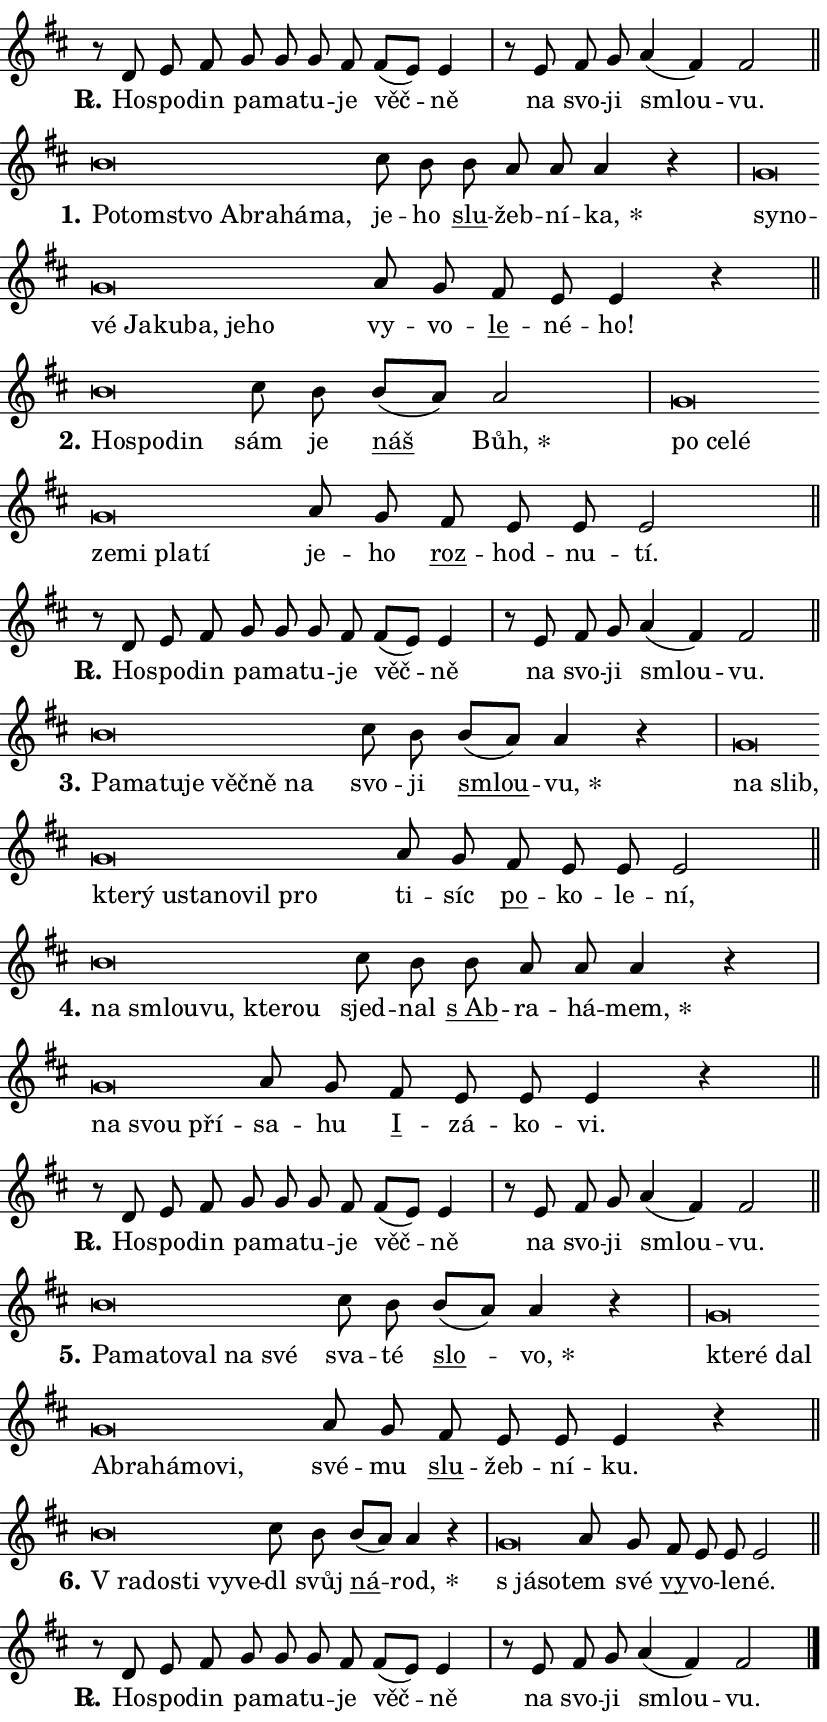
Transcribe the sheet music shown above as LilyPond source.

\version "2.24.0"
\header { tagline = "" }
\paper {
  indent = 0\cm
  top-margin = 0\cm
  right-margin = 0.13\cm % to fit lyric hyphens
  bottom-margin = 0\cm
  left-margin = 0\cm
  paper-width = 14\cm
  page-breaking = #ly:one-page-breaking
  system-system-spacing.basic-distance = #11
  score-system-spacing.basic-distance = #11
  ragged-last = ##f
}


%% Author: Thomas Morley
%% https://lists.gnu.org/archive/html/lilypond-user/2020-05/msg00002.html
#(define (line-position grob)
"Returns position of @var[grob} in current system:
   @code{'start}, if at first time-step
   @code{'end}, if at last time-step
   @code{'middle} otherwise
"
  (let* ((col (ly:item-get-column grob))
         (ln (ly:grob-object col 'left-neighbor))
         (rn (ly:grob-object col 'right-neighbor))
         (col-to-check-left (if (ly:grob? ln) ln col))
         (col-to-check-right (if (ly:grob? rn) rn col))
         (break-dir-left
           (and
             (ly:grob-property col-to-check-left 'non-musical #f)
             (ly:item-break-dir col-to-check-left)))
         (break-dir-right
           (and
             (ly:grob-property col-to-check-right 'non-musical #f)
             (ly:item-break-dir col-to-check-right))))
        (cond ((eqv? 1 break-dir-left) 'start)
              ((eqv? -1 break-dir-right) 'end)
              (else 'middle))))

#(define (tranparent-at-line-position vctor)
  (lambda (grob)
  "Relying on @code{line-position} select the relevant enry from @var{vctor}.
Used to determine transparency,"
    (case (line-position grob)
      ((end) (not (vector-ref vctor 0)))
      ((middle) (not (vector-ref vctor 1)))
      ((start) (not (vector-ref vctor 2))))))

noteHeadBreakVisibility =
#(define-music-function (break-visibility)(vector?)
"Makes @code{NoteHead}s transparent relying on @var{break-visibility}"
#{
  \override NoteHead.transparent =
    #(tranparent-at-line-position break-visibility)
#})

#(define delete-ledgers-for-transparent-note-heads
  (lambda (grob)
    "Reads whether a @code{NoteHead} is transparent.
If so this @code{NoteHead} is removed from @code{'note-heads} from
@var{grob}, which is supposed to be @code{LedgerLineSpanner}.
As a result ledgers are not printed for this @code{NoteHead}"
    (let* ((nhds-array (ly:grob-object grob 'note-heads))
           (nhds-list
             (if (ly:grob-array? nhds-array)
                 (ly:grob-array->list nhds-array)
                 '()))
           ;; Relies on the transparent-property being done before
           ;; Staff.LedgerLineSpanner.after-line-breaking is executed.
           ;; This is fragile ...
           (to-keep
             (remove
               (lambda (nhd)
                 (ly:grob-property nhd 'transparent #f))
               nhds-list)))
      ;; TODO find a better method to iterate over grob-arrays, similiar
      ;; to filter/remove etc for lists
      ;; For now rebuilt from scratch
      (set! (ly:grob-object grob 'note-heads)  '())
      (for-each
        (lambda (nhd)
          (ly:pointer-group-interface::add-grob grob 'note-heads nhd))
        to-keep))))

squashNotes = {
  \override NoteHead.X-extent = #'(-0.2 . 0.2)
  \override NoteHead.Y-extent = #'(-0.75 . 0)
  \override NoteHead.stencil =
    #(lambda (grob)
       (let ((pos (ly:grob-property grob 'staff-position)))
         (begin
           (if (< pos -7) (display "ERROR: Lower brevis then expected\n") (display ""))
           (if (<= pos -6) ly:text-interface::print ly:note-head::print))))
}
unSquashNotes = {
  \revert NoteHead.X-extent
  \revert NoteHead.Y-extent
  \revert NoteHead.stencil
}

hideNotes = \noteHeadBreakVisibility #begin-of-line-visible
unHideNotes = \noteHeadBreakVisibility #all-visible

% work-around for resetting accidentals
% https://lilypond.org/doc/v2.23/Documentation/notation/displaying-rhythms#unmetered-music
cadenzaMeasure = {
  \cadenzaOff
  \partial 1024 s1024
  \cadenzaOn
}

#(define-markup-command (accent layout props text) (markup?)
  "Underline accented syllable"
  (interpret-markup layout props
    #{\markup \override #'(offset . 4.3) \underline { #text }#}))

responsum = \markup \concat {
  "R" \hspace #-1.05 \path #0.1 #'((moveto 0 0.07) (lineto 0.9 0.8)) \hspace #0.05 "."
}

spaceSize = #0.6828661417322834 % exact space size for TeX Gyre Schola

\layout {
  \context {
    \Staff
    \remove "Time_signature_engraver"
    \override LedgerLineSpanner.after-line-breaking = #delete-ledgers-for-transparent-note-heads
  }
  \context {
    \Lyrics {
      \override LyricSpace.minimum-distance = \spaceSize
      \override LyricText.font-name = #"TeX Gyre Schola"
      \override LyricText.font-size = 1
      \override StanzaNumber.font-name = #"TeX Gyre Schola Bold"
      \override StanzaNumber.font-size = 1
    }
  }
  \context {
    \Score 
    \override NoteHead.text =
      #(lambda (grob) 
        (let ((pos (ly:grob-property grob 'staff-position)))
          #{\markup {
            \combine
              \halign #-0.55 \raise #(if (= pos -6) 0 0.5) \override #'(thickness . 2) \draw-line #'(3.2 . 0)
              \musicglyph "noteheads.sM1"
          }#}))
  }
}

% magnetic-lyrics.ily
%
%   written by
%     Jean Abou Samra <jean@abou-samra.fr>
%     Werner Lemberg <wl@gnu.org>
%
%   adapted by
%     Jiri Hon <jiri.hon@gmail.com>
%
% Version 2022-Apr-15

% https://www.mail-archive.com/lilypond-user@gnu.org/msg149350.html

#(define (Left_hyphen_pointer_engraver context)
   "Collect syllable-hyphen-syllable occurrences in lyrics and store
them in properties.  This engraver only looks to the left.  For
example, if the lyrics input is @code{foo -- bar}, it does the
following.

@itemize @bullet
@item
Set the @code{text} property of the @code{LyricHyphen} grob between
@q{foo} and @q{bar} to @code{foo}.

@item
Set the @code{left-hyphen} property of the @code{LyricText} grob with
text @q{foo} to the @code{LyricHyphen} grob between @q{foo} and
@q{bar}.
@end itemize

Use this auxiliary engraver in combination with the
@code{lyric-@/text::@/apply-@/magnetic-@/offset!} hook."
   (let ((hyphen #f)
         (text #f))
     (make-engraver
      (acknowledgers
       ((lyric-syllable-interface engraver grob source-engraver)
        (set! text grob)))
      (end-acknowledgers
       ((lyric-hyphen-interface engraver grob source-engraver)
        ;(when (not (grob::has-interface grob 'lyric-space-interface))
          (set! hyphen grob)));)
      ((stop-translation-timestep engraver)
       (when (and text hyphen)
         (ly:grob-set-object! text 'left-hyphen hyphen))
       (set! text #f)
       (set! hyphen #f)))))

#(define (lyric-text::apply-magnetic-offset! grob)
   "If the space between two syllables is less than the value in
property @code{LyricText@/.details@/.squash-threshold}, move the right
syllable to the left so that it gets concatenated with the left
syllable.

Use this function as a hook for
@code{LyricText@/.after-@/line-@/breaking} if the
@code{Left_@/hyphen_@/pointer_@/engraver} is active."
   (let ((hyphen (ly:grob-object grob 'left-hyphen #f)))
     (when hyphen
       (let ((left-text (ly:spanner-bound hyphen LEFT)))
         (when (grob::has-interface left-text 'lyric-syllable-interface)
           (let* ((common (ly:grob-common-refpoint grob left-text X))
                  (this-x-ext (ly:grob-extent grob common X))
                  (left-x-ext
                   (begin
                     ;; Trigger magnetism for left-text.
                     (ly:grob-property left-text 'after-line-breaking)
                     (ly:grob-extent left-text common X)))
                  ;; `delta` is the gap width between two syllables.
                  (delta (- (interval-start this-x-ext)
                            (interval-end left-x-ext)))
                  (details (ly:grob-property grob 'details))
                  (threshold (assoc-get 'squash-threshold details 0.2)))
             (when (< delta threshold)
               (let* (;; We have to manipulate the input text so that
                      ;; ligatures crossing syllable boundaries are not
                      ;; disabled.  For languages based on the Latin
                      ;; script this is essentially a beautification.
                      ;; However, for non-Western scripts it can be a
                      ;; necessity.
                      (lt (ly:grob-property left-text 'text))
                      (rt (ly:grob-property grob 'text))
                      (is-space (grob::has-interface hyphen 'lyric-space-interface))
                      (space (if is-space " " ""))
                      (extra-delta (if is-space spaceSize 0))
                      ;; Append new syllable.
                      (ltrt-space (if (and (string? lt) (string? rt))
                                (string-append lt space rt)
                                (make-concat-markup (list lt space rt))))
                      ;; Right-align `ltrt` to the right side.
                      (ltrt-space-markup (grob-interpret-markup
                               grob
                               (make-translate-markup
                                (cons (interval-length this-x-ext) 0)
                                (make-right-align-markup ltrt-space)))))
                 (begin
                   ;; Don't print `left-text`.
                   (ly:grob-set-property! left-text 'stencil #f)
                   ;; Set text and stencil (which holds all collected
                   ;; syllables so far) and shift it to the left.
                   (ly:grob-set-property! grob 'text ltrt-space)
                   (ly:grob-set-property! grob 'stencil ltrt-space-markup)
                   (ly:grob-translate-axis! grob (- (- delta extra-delta)) X))))))))))


#(define (lyric-hyphen::displace-bounds-first grob)
   ;; Make very sure this callback isn't triggered too early.
   (let ((left (ly:spanner-bound grob LEFT))
         (right (ly:spanner-bound grob RIGHT)))
     (ly:grob-property left 'after-line-breaking)
     (ly:grob-property right 'after-line-breaking)
     (ly:lyric-hyphen::print grob)))

squashThreshold = #0.4

\layout {
  \context {
    \Lyrics
    \consists #Left_hyphen_pointer_engraver
    \override LyricText.after-line-breaking =
      #lyric-text::apply-magnetic-offset!
    \override LyricHyphen.stencil = #lyric-hyphen::displace-bounds-first
    \override LyricText.details.squash-threshold = \squashThreshold
    \override LyricHyphen.minimum-distance = 0
    \override LyricHyphen.minimum-length = \squashThreshold
  }
}

squashText = \override LyricText.details.squash-threshold = 9999
unSquashText = \override LyricText.details.squash-threshold = \squashThreshold

leftText = \override LyricText.self-alignment-X = #LEFT
unLeftText = \revert LyricText.self-alignment-X

starOffset = #(lambda (grob) 
                (let ((x_offset (ly:self-alignment-interface::aligned-on-x-parent grob)))
                  (if (= x_offset 0) 0 (+ x_offset 1.2))))

star = #(define-music-function (syllable)(string?)
"Append star separator at the end of a syllable"
#{
  \once \override LyricText.X-offset = #starOffset
  \lyricmode { \markup {
    #syllable
    \override #'((font-name . "TeX Gyre Schola Bold")) \hspace #0.2 \lower #0.65 \larger "*"
  } }
#})

starAccent = #(define-music-function (syllable)(string?)
"Append star separator at the end of a syllable and make accent"
#{
  \once \override LyricText.X-offset = #starOffset
  \lyricmode { \markup {
    \accent #syllable
    \override #'((font-name . "TeX Gyre Schola Bold")) \hspace #0.2 \lower #0.65 \larger "*"
  } }
#})

breath = #(define-music-function (syllable)(string?)
"Append breathing indicator at the end of a syllable"
#{
  \lyricmode { \markup { #syllable "+" } }
#})

optionalBreath = #(define-music-function (syllable)(string?)
"Append optional breathing indicator at the end of a syllable"
#{
  \lyricmode { \markup { #syllable "(+)" } }
#})


\score {
    <<
        \new Voice = "melody" { \cadenzaOn \key d \major \relative { r8 d' e fis g g g fis \bar "" fis[( e)] e4 \cadenzaMeasure \bar "|" r8 e fis g \bar "" a4( fis) fis2 \cadenzaMeasure \bar "||" \break } }
        \new Lyrics \lyricsto "melody" { \lyricmode { \set stanza = \responsum
Ho -- spo -- din pa -- ma -- tu -- je věč -- ně na svo -- ji smlou -- vu. } }
    >>
    \layout {}
}

\score {
    <<
        \new Voice = "melody" { \cadenzaOn \key d \major \relative { \squashNotes b'\breve*1/16 \hideNotes \breve*1/16 \bar "" \breve*1/16 \bar "" \breve*1/16 \bar "" \breve*1/16 \bar "" \breve*1/16 \breve*1/16 \bar "" \unHideNotes \unSquashNotes cis8 b \bar "" b a a a4 r \cadenzaMeasure \bar "|" \squashNotes g\breve*1/16 \hideNotes \breve*1/16 \bar "" \breve*1/16 \bar "" \breve*1/16 \bar "" \breve*1/16 \bar "" \breve*1/16 \bar "" \breve*1/16 \breve*1/16 \bar "" \unHideNotes \unSquashNotes a8 g \bar "" fis e e4 r \cadenzaMeasure \bar "||" \break } }
        \new Lyrics \lyricsto "melody" { \lyricmode { \set stanza = "1."
\leftText Po -- \squashText tom -- stvo Ab -- ra -- há -- ma, \unLeftText \unSquashText je -- ho \markup \accent slu -- žeb -- ní -- \star ka, \leftText sy -- \squashText no -- vé Ja -- ku -- ba, je -- ho \unLeftText \unSquashText vy -- vo -- \markup \accent le -- né -- ho! } }
    >>
    \layout {}
}

\score {
    <<
        \new Voice = "melody" { \cadenzaOn \key d \major \relative { \squashNotes b'\breve*1/16 \hideNotes \breve*1/16 \breve*1/16 \bar "" \unHideNotes \unSquashNotes cis8 b \bar "" b[( a)] a2 \cadenzaMeasure \bar "|" \squashNotes g\breve*1/16 \hideNotes \breve*1/16 \bar "" \breve*1/16 \bar "" \breve*1/16 \bar "" \breve*1/16 \bar "" \breve*1/16 \breve*1/16 \bar "" \unHideNotes \unSquashNotes a8 g \bar "" fis e e e2 \cadenzaMeasure \bar "||" \break } }
        \new Lyrics \lyricsto "melody" { \lyricmode { \set stanza = "2."
\leftText Ho -- \squashText spo -- din \unLeftText \unSquashText sám je \markup \accent náš \star Bůh, \leftText po \squashText ce -- lé ze -- mi pla -- tí \unLeftText \unSquashText je -- ho \markup \accent roz -- hod -- nu -- tí. } }
    >>
    \layout {}
}

\score {
    <<
        \new Voice = "melody" { \cadenzaOn \key d \major \relative { r8 d' e fis g g g fis \bar "" fis[( e)] e4 \cadenzaMeasure \bar "|" r8 e fis g \bar "" a4( fis) fis2 \cadenzaMeasure \bar "||" \break } }
        \new Lyrics \lyricsto "melody" { \lyricmode { \set stanza = \responsum
Ho -- spo -- din pa -- ma -- tu -- je věč -- ně na svo -- ji smlou -- vu. } }
    >>
    \layout {}
}

\score {
    <<
        \new Voice = "melody" { \cadenzaOn \key d \major \relative { \squashNotes b'\breve*1/16 \hideNotes \breve*1/16 \bar "" \breve*1/16 \bar "" \breve*1/16 \bar "" \breve*1/16 \bar "" \breve*1/16 \breve*1/16 \bar "" \unHideNotes \unSquashNotes cis8 b \bar "" b[( a)] a4 r \cadenzaMeasure \bar "|" \squashNotes g\breve*1/16 \hideNotes \breve*1/16 \bar "" \breve*1/16 \bar "" \breve*1/16 \bar "" \breve*1/16 \bar "" \breve*1/16 \bar "" \breve*1/16 \bar "" \breve*1/16 \breve*1/16 \bar "" \unHideNotes \unSquashNotes a8 g \bar "" fis e e e2 \cadenzaMeasure \bar "||" \break } }
        \new Lyrics \lyricsto "melody" { \lyricmode { \set stanza = "3."
\leftText Pa -- \squashText ma -- tu -- je věč -- ně na \unLeftText \unSquashText svo -- ji \markup \accent smlou -- \star vu, \leftText na \squashText slib, kte -- rý u -- sta -- no -- vil pro \unLeftText \unSquashText ti -- síc \markup \accent po -- ko -- le -- ní, } }
    >>
    \layout {}
}

\score {
    <<
        \new Voice = "melody" { \cadenzaOn \key d \major \relative { \squashNotes b'\breve*1/16 \hideNotes \breve*1/16 \bar "" \breve*1/16 \bar "" \breve*1/16 \breve*1/16 \bar "" \unHideNotes \unSquashNotes cis8 b \bar "" b a a a4 r \cadenzaMeasure \bar "|" \squashNotes g\breve*1/16 \hideNotes \breve*1/16 \breve*1/16 \bar "" \unHideNotes \unSquashNotes a8 g \bar "" fis e e e4 r \cadenzaMeasure \bar "||" \break } }
        \new Lyrics \lyricsto "melody" { \lyricmode { \set stanza = "4."
\leftText na \squashText smlou -- vu, kte -- rou \unLeftText \unSquashText sjed -- nal \markup \accent "s Ab" -- ra -- há -- \star mem, \leftText na \squashText svou pří -- \unLeftText \unSquashText sa -- hu \markup \accent I -- zá -- ko -- vi. } }
    >>
    \layout {}
}

\score {
    <<
        \new Voice = "melody" { \cadenzaOn \key d \major \relative { r8 d' e fis g g g fis \bar "" fis[( e)] e4 \cadenzaMeasure \bar "|" r8 e fis g \bar "" a4( fis) fis2 \cadenzaMeasure \bar "||" \break } }
        \new Lyrics \lyricsto "melody" { \lyricmode { \set stanza = \responsum
Ho -- spo -- din pa -- ma -- tu -- je věč -- ně na svo -- ji smlou -- vu. } }
    >>
    \layout {}
}

\score {
    <<
        \new Voice = "melody" { \cadenzaOn \key d \major \relative { \squashNotes b'\breve*1/16 \hideNotes \breve*1/16 \bar "" \breve*1/16 \bar "" \breve*1/16 \bar "" \breve*1/16 \breve*1/16 \bar "" \unHideNotes \unSquashNotes cis8 b \bar "" b[( a)] a4 r \cadenzaMeasure \bar "|" \squashNotes g\breve*1/16 \hideNotes \breve*1/16 \bar "" \breve*1/16 \bar "" \breve*1/16 \bar "" \breve*1/16 \bar "" \breve*1/16 \bar "" \breve*1/16 \breve*1/16 \bar "" \unHideNotes \unSquashNotes a8 g \bar "" fis e e e4 r \cadenzaMeasure \bar "||" \break } }
        \new Lyrics \lyricsto "melody" { \lyricmode { \set stanza = "5."
\leftText Pa -- \squashText ma -- to -- val na své \unLeftText \unSquashText sva -- té \markup \accent slo -- \star vo, \leftText kte -- \squashText ré dal Ab -- ra -- há -- mo -- vi, \unLeftText \unSquashText své -- mu \markup \accent slu -- žeb -- ní -- ku. } }
    >>
    \layout {}
}

\score {
    <<
        \new Voice = "melody" { \cadenzaOn \key d \major \relative { \squashNotes b'\breve*1/16 \hideNotes \breve*1/16 \bar "" \breve*1/16 \bar "" \breve*1/16 \breve*1/16 \bar "" \unHideNotes \unSquashNotes cis8 b \bar "" b[( a)] a4 r \cadenzaMeasure \bar "|" \squashNotes g\breve*1/16 \hideNotes \breve*1/16 \bar "" \unHideNotes \unSquashNotes a8 g \bar "" fis e e e2 \cadenzaMeasure \bar "||" \break } }
        \new Lyrics \lyricsto "melody" { \lyricmode { \set stanza = "6."
\leftText "V ra" -- \squashText do -- sti vy -- ve -- \unLeftText \unSquashText dl svůj \markup \accent ná -- \star rod, \leftText "s já" -- \squashText so -- \unLeftText \unSquashText tem své \markup \accent vy -- vo -- le -- né. } }
    >>
    \layout {}
}

\score {
    <<
        \new Voice = "melody" { \cadenzaOn \key d \major \relative { r8 d' e fis g g g fis \bar "" fis[( e)] e4 \cadenzaMeasure \bar "|" r8 e fis g \bar "" a4( fis) fis2 \cadenzaMeasure \bar "||" \break } \bar "|." }
        \new Lyrics \lyricsto "melody" { \lyricmode { \set stanza = \responsum
Ho -- spo -- din pa -- ma -- tu -- je věč -- ně na svo -- ji smlou -- vu. } }
    >>
    \layout {}
}
